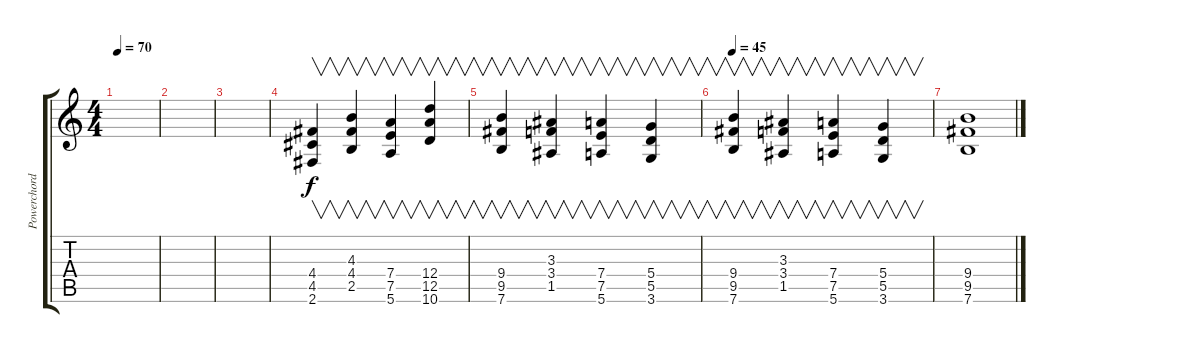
\track ("Powerchords Guitar (Burnz)" "Powerchord") {instrument distortionguitar}
\staff {score tabs}
\tuning (E4 B3 G3 D3 A2 E2) {hide}
\ts (4 4)
\tempo 70
\clef g2
\ks c
|
|
|
(4.4 4.5 2.6).4{v} (4.3 4.4 2.5).4{v} (7.4 7.5 5.6).4{v} (12.4 12.5 10.6).4{v} |
(9.4 9.5 7.6).4{v} (3.3 3.4 1.5).4{v} (7.4 7.5 5.6).4{v} (5.4 5.5 3.6).4{v} |
\tempo 45
(9.4 9.5 7.6).4{v} (3.3 3.4 1.5).4{v} (7.4 7.5 5.6).4{v} (5.4 5.5 3.6).4{v} |
(9.4 9.5 7.6).1
